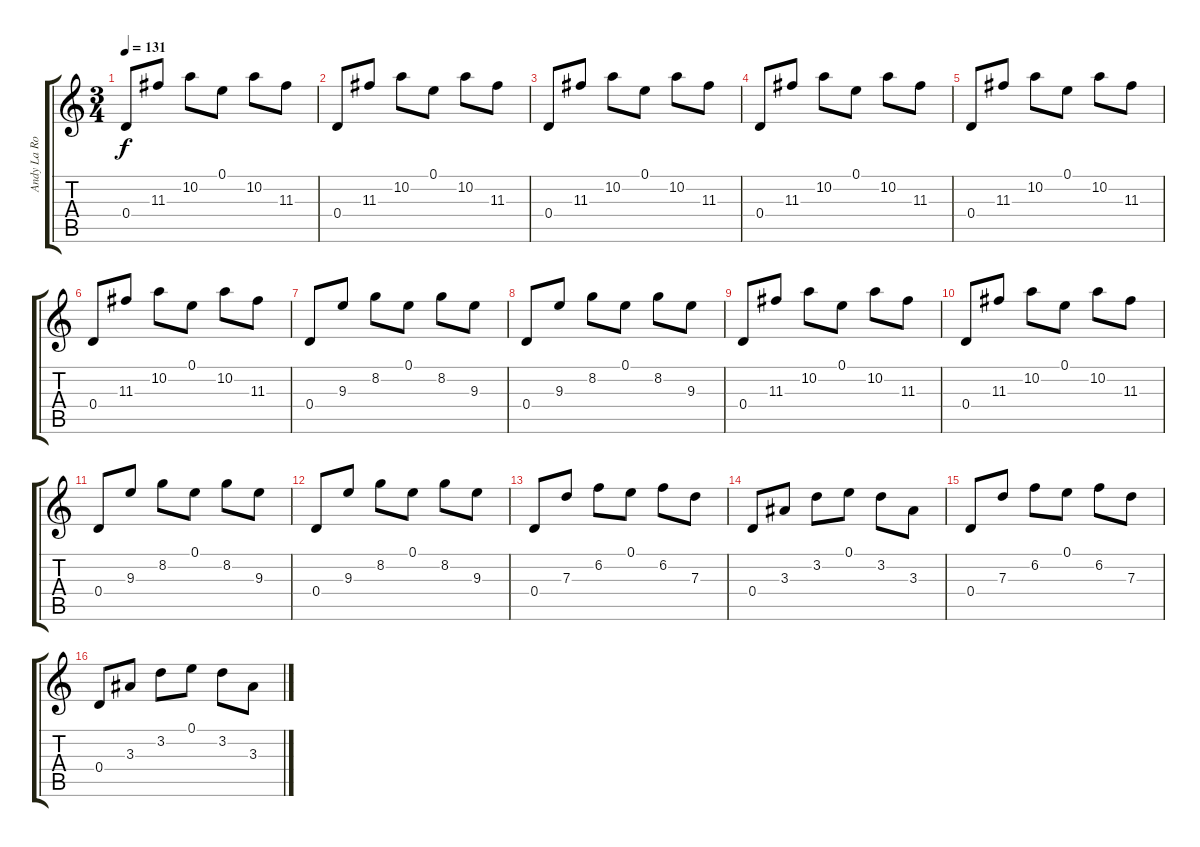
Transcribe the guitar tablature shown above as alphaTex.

\track ("Andy La Rocque" "Andy La Ro") {instrument overdrivenguitar}
\staff {score tabs}
\tuning (E4 B3 G3 D3 A2 E2) {hide}
\ts (3 4)
\tempo 131
\clef g2
\ks c
0.4.8{dy f instrument acousticguitarsteel} 11.3.8 10.2.8 0.1.8 10.2.8 11.3.8 |
0.4.8{instrument acousticguitarsteel} 11.3.8 10.2.8 0.1.8 10.2.8 11.3.8 |
0.4.8{instrument acousticguitarsteel} 11.3.8 10.2.8 0.1.8 10.2.8 11.3.8 |
0.4.8{instrument acousticguitarsteel} 11.3.8 10.2.8 0.1.8 10.2.8 11.3.8 |
0.4.8{instrument acousticguitarsteel} 11.3.8 10.2.8 0.1.8 10.2.8 11.3.8 |
0.4.8{instrument acousticguitarsteel} 11.3.8 10.2.8 0.1.8 10.2.8 11.3.8 |
0.4.8 9.3.8 8.2.8 0.1.8 8.2.8 9.3.8 |
0.4.8 9.3.8 8.2.8 0.1.8 8.2.8 9.3.8 |
0.4.8{instrument acousticguitarsteel} 11.3.8 10.2.8 0.1.8 10.2.8 11.3.8 |
0.4.8{instrument acousticguitarsteel} 11.3.8 10.2.8 0.1.8 10.2.8 11.3.8 |
0.4.8 9.3.8 8.2.8 0.1.8 8.2.8 9.3.8 |
0.4.8 9.3.8 8.2.8 0.1.8 8.2.8 9.3.8 |
0.4.8 7.3.8 6.2.8 0.1.8 6.2.8 7.3.8 |
0.4.8 3.3.8 3.2.8 0.1.8 3.2.8 3.3.8 |
0.4.8 7.3.8 6.2.8 0.1.8 6.2.8 7.3.8 |
0.4.8 3.3.8 3.2.8 0.1.8 3.2.8 3.3.8
